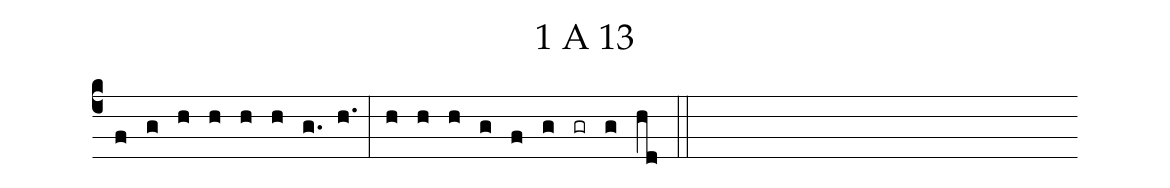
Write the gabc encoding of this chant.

name: 1 A 13;
%%
(c4) (f)(g)(h) (h)(h)(h) (g.)(h.) (:) (h)(h)(h) (g)(f) (g) (gr) (g)(hd) (::)
